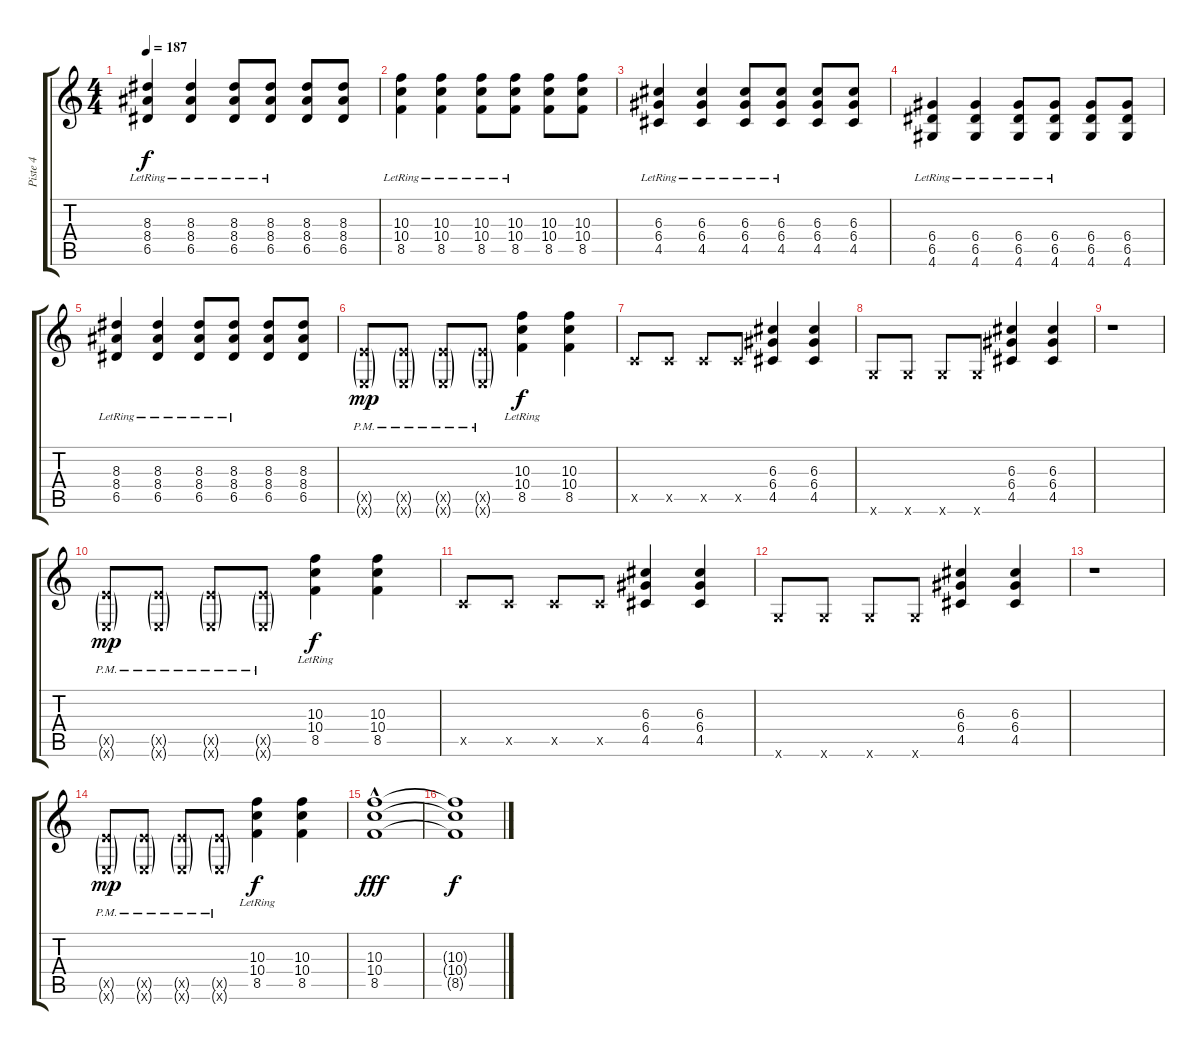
\track ("Piste 4" "Piste 4") {instrument overdrivenguitar}
\staff {score tabs}
\tuning (E4 B3 G3 D3 A2 E2) {hide}
\ts (4 4)
\tempo 187
\clef g2
\ks c
(8.3{lr} 8.4{lr} 6.5{lr}).4{dy f} (8.3{lr} 8.4{lr} 6.5{lr}).4 (8.3{lr} 8.4{lr} 6.5{lr}).8 (8.3{lr} 8.4{lr} 6.5{lr}).8 (8.3 8.4 6.5).8 (8.3 8.4 6.5).8 |
(10.3{lr} 10.4{lr} 8.5{lr}).4 (10.3{lr} 10.4{lr} 8.5{lr}).4 (10.3{lr} 10.4{lr} 8.5{lr}).8 (10.3{lr} 10.4{lr} 8.5{lr}).8 (10.3 10.4 8.5).8 (10.3 10.4 8.5).8 |
(6.3{lr} 6.4{lr} 4.5).4 (6.3{lr} 6.4{lr} 4.5{lr}).4 (6.3{lr} 6.4{lr} 4.5{lr}).8 (6.3{lr} 6.4{lr} 4.5{lr}).8 (6.3 6.4 4.5).8 (6.3 6.4 4.5).8 |
(6.4{lr} 6.5 4.6).4 (6.4{lr} 6.5{lr} 4.6).4 (6.4{lr} 6.5{lr} 4.6).8 (6.4{lr} 6.5{lr} 4.6).8 (6.4 6.5 4.6).8 (6.4 6.5 4.6).8 |
(8.3{lr} 8.4{lr} 6.5{lr}).4 (8.3{lr} 8.4{lr} 6.5{lr}).4 (8.3{lr} 8.4{lr} 6.5{lr}).8 (8.3{lr} 8.4{lr} 6.5{lr}).8 (8.3 8.4 6.5).8 (8.3 8.4 6.5).8 |
(7.5{g x} 0.6{g pm x}).8{dy mp} (7.5{g x} 0.6{g pm x}).8 (7.5{g x} 0.6{g pm x}).8 (7.5{g x} 0.6{g pm x}).8 (10.3{lr} 10.4{lr} 8.5{lr}).4{dy f} (10.3 10.4 8.5).4 |
3.5{x}.8 3.5{x}.8 3.5{x}.8 3.5{x}.8 (6.3 6.4 4.5).4 (6.3 6.4 4.5).4 |
3.6{x}.8 3.6{x}.8 3.6{x}.8 3.6{x}.8 (6.3 6.4 4.5).4 (6.3 6.4 4.5).4 |
r.1 |
(7.5{g x} 0.6{g pm x}).8{dy mp} (7.5{g x} 0.6{g pm x}).8 (7.5{g x} 0.6{g pm x}).8 (7.5{g x} 0.6{g pm x}).8 (10.3{lr} 10.4{lr} 8.5{lr}).4{dy f} (10.3 10.4 8.5).4 |
3.5{x}.8 3.5{x}.8 3.5{x}.8 3.5{x}.8 (6.3 6.4 4.5).4 (6.3 6.4 4.5).4 |
3.6{x}.8 3.6{x}.8 3.6{x}.8 3.6{x}.8 (6.3 6.4 4.5).4 (6.3 6.4 4.5).4 |
r.1 |
(7.5{g x} 0.6{g pm x}).8{dy mp} (7.5{g x} 0.6{g pm x}).8 (7.5{g x} 0.6{g pm x}).8 (7.5{g x} 0.6{g pm x}).8 (10.3{lr} 10.4{lr} 8.5{lr}).4{dy f} (10.3 10.4 8.5).4 |
(10.3{hac} 10.4{hac} 8.5{hac}).1{dy fff} |
(10.3{t} 10.4{t} 8.5{t}).1{dy f}
